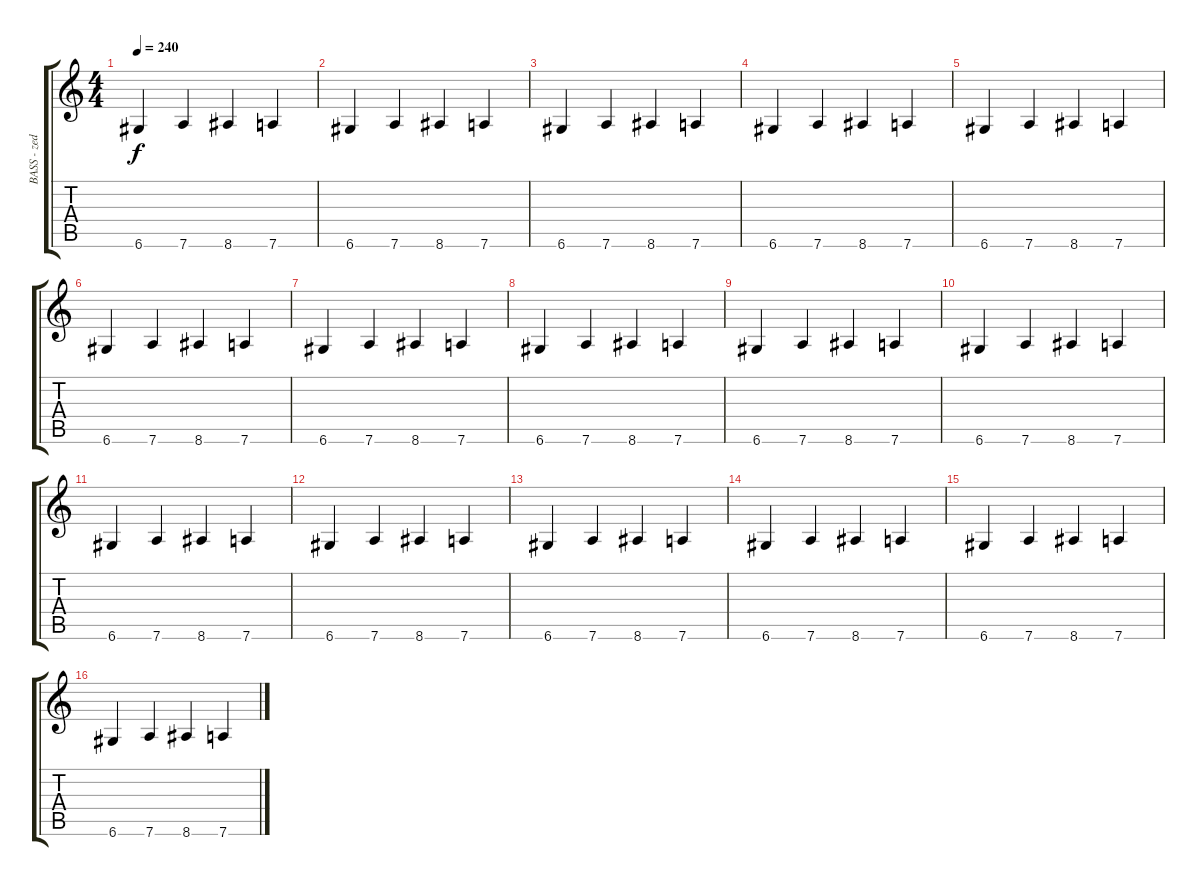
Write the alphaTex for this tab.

\track ("BASS - zed" "BASS - zed") {instrument electricbasspick}
\staff {score tabs}
\tuning (E4 B3 G3 D3 A2 D2) {hide}
\ts (4 4)
\tempo 240
\clef g2
\ks c
6.6.4{dy f} 7.6.4 8.6.4 7.6.4 |
6.6.4 7.6.4 8.6.4 7.6.4 |
6.6.4 7.6.4 8.6.4 7.6.4 |
6.6.4 7.6.4 8.6.4 7.6.4 |
6.6.4 7.6.4 8.6.4 7.6.4 |
6.6.4 7.6.4 8.6.4 7.6.4 |
6.6.4 7.6.4 8.6.4 7.6.4 |
6.6.4 7.6.4 8.6.4 7.6.4 |
6.6.4 7.6.4 8.6.4 7.6.4 |
6.6.4 7.6.4 8.6.4 7.6.4 |
6.6.4 7.6.4 8.6.4 7.6.4 |
6.6.4 7.6.4 8.6.4 7.6.4 |
6.6.4 7.6.4 8.6.4 7.6.4 |
6.6.4 7.6.4 8.6.4 7.6.4 |
6.6.4 7.6.4 8.6.4 7.6.4 |
6.6.4 7.6.4 8.6.4 7.6.4
